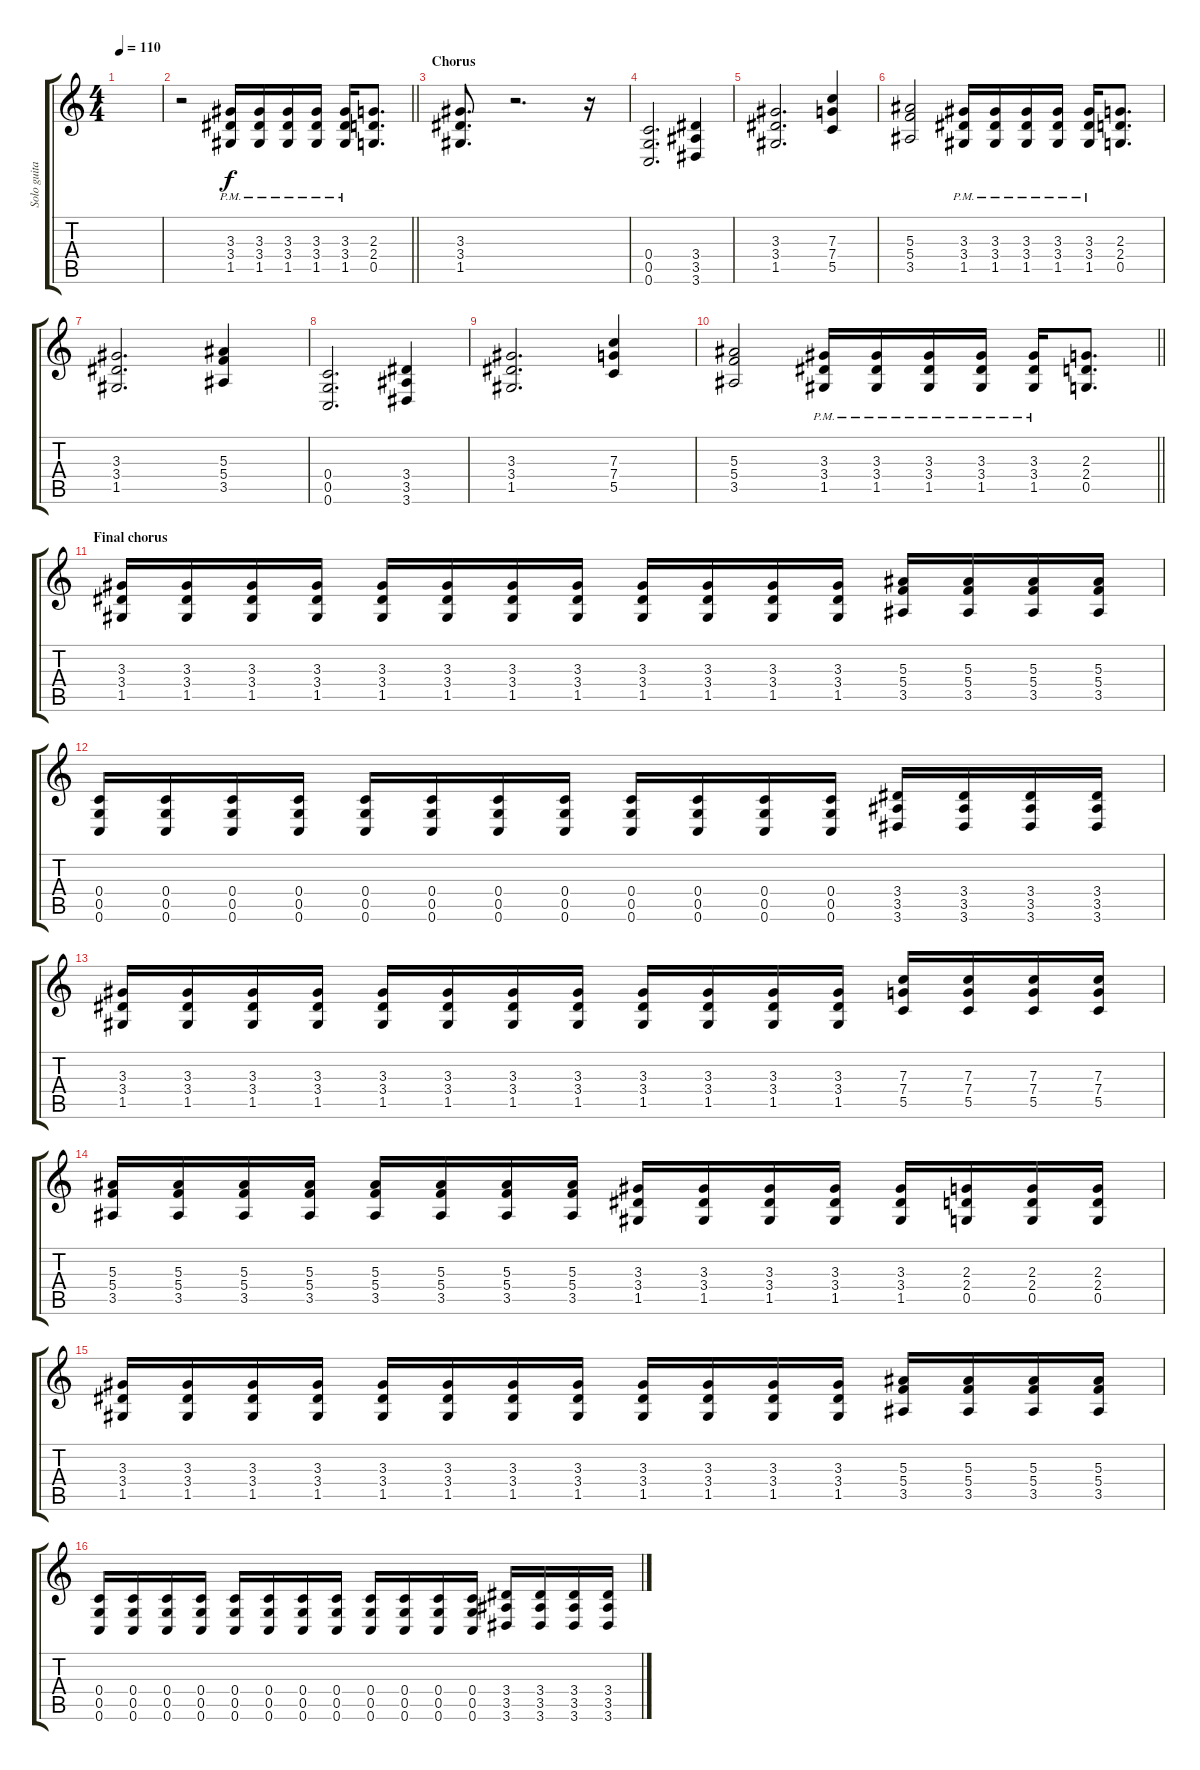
\track ("Solo guitar" "Solo guita") {instrument distortionguitar}
\staff {score tabs}
\tuning (D4 A3 F3 C3 G2 C2) {hide}
\ts (4 4)
\tempo 110
\clef g2
\ks c
|
\barLineRight lightlight
r.2 (3.3{pm} 3.4{pm} 1.5{pm}).16 (3.3{pm} 3.4{pm} 1.5{pm}).16 (3.3{pm} 3.4{pm} 1.5{pm}).16 (3.3{pm} 3.4{pm} 1.5{pm}).16 (3.3{pm} 3.4{pm} 1.5{pm}).16 (2.3 2.4 0.5).8{d} |
\section ("" "Chorus")
(3.3 3.4 1.5).8{d} r.2{d} r.16 |
(0.4 0.5 0.6).2{d} (3.4 3.5 3.6).4 |
(3.3 3.4 1.5).2{d} (7.3 7.4 5.5).4 |
(5.3 5.4 3.5).2 (3.3{pm} 3.4{pm} 1.5{pm}).16 (3.3{pm} 3.4{pm} 1.5{pm}).16 (3.3{pm} 3.4{pm} 1.5{pm}).16 (3.3{pm} 3.4{pm} 1.5{pm}).16 (3.3{pm} 3.4{pm} 1.5{pm}).16 (2.3 2.4 0.5).8{d} |
(3.3 3.4 1.5).2{d} (5.3 5.4 3.5).4 |
(0.4 0.5 0.6).2{d} (3.4 3.5 3.6).4 |
(3.3 3.4 1.5).2{d} (7.3 7.4 5.5).4 |
\barLineRight lightlight
(5.3 5.4 3.5).2 (3.3{pm} 3.4{pm} 1.5{pm}).16 (3.3{pm} 3.4{pm} 1.5{pm}).16 (3.3{pm} 3.4{pm} 1.5{pm}).16 (3.3{pm} 3.4{pm} 1.5{pm}).16 (3.3{pm} 3.4{pm} 1.5{pm}).16 (2.3 2.4 0.5).8{d} |
\section ("" "Final chorus")
(3.3 3.4 1.5).16 (3.3 3.4 1.5).16 (3.3 3.4 1.5).16 (3.3 3.4 1.5).16 (3.3 3.4 1.5).16 (3.3 3.4 1.5).16 (3.3 3.4 1.5).16 (3.3 3.4 1.5).16 (3.3 3.4 1.5).16 (3.3 3.4 1.5).16 (3.3 3.4 1.5).16 (3.3 3.4 1.5).16 (5.3 5.4 3.5).16 (5.3 5.4 3.5).16 (5.3 5.4 3.5).16 (5.3 5.4 3.5).16 |
(0.4 0.5 0.6).16 (0.4 0.5 0.6).16 (0.4 0.5 0.6).16 (0.4 0.5 0.6).16 (0.4 0.5 0.6).16 (0.4 0.5 0.6).16 (0.4 0.5 0.6).16 (0.4 0.5 0.6).16 (0.4 0.5 0.6).16 (0.4 0.5 0.6).16 (0.4 0.5 0.6).16 (0.4 0.5 0.6).16 (3.4 3.5 3.6).16 (3.4 3.5 3.6).16 (3.4 3.5 3.6).16 (3.4 3.5 3.6).16 |
(3.3 3.4 1.5).16 (3.3 3.4 1.5).16 (3.3 3.4 1.5).16 (3.3 3.4 1.5).16 (3.3 3.4 1.5).16 (3.3 3.4 1.5).16 (3.3 3.4 1.5).16 (3.3 3.4 1.5).16 (3.3 3.4 1.5).16 (3.3 3.4 1.5).16 (3.3 3.4 1.5).16 (3.3 3.4 1.5).16 (7.3 7.4 5.5).16 (7.3 7.4 5.5).16 (7.3 7.4 5.5).16 (7.3 7.4 5.5).16 |
(5.3 5.4 3.5).16 (5.3 5.4 3.5).16 (5.3 5.4 3.5).16 (5.3 5.4 3.5).16 (5.3 5.4 3.5).16 (5.3 5.4 3.5).16 (5.3 5.4 3.5).16 (5.3 5.4 3.5).16 (3.3 3.4 1.5).16 (3.3 3.4 1.5).16 (3.3 3.4 1.5).16 (3.3 3.4 1.5).16 (3.3 3.4 1.5).16 (2.3 2.4 0.5).16 (2.3 2.4 0.5).16 (2.3 2.4 0.5).16 |
(3.3 3.4 1.5).16 (3.3 3.4 1.5).16 (3.3 3.4 1.5).16 (3.3 3.4 1.5).16 (3.3 3.4 1.5).16 (3.3 3.4 1.5).16 (3.3 3.4 1.5).16 (3.3 3.4 1.5).16 (3.3 3.4 1.5).16 (3.3 3.4 1.5).16 (3.3 3.4 1.5).16 (3.3 3.4 1.5).16 (5.3 5.4 3.5).16 (5.3 5.4 3.5).16 (5.3 5.4 3.5).16 (5.3 5.4 3.5).16 |
(0.4 0.5 0.6).16 (0.4 0.5 0.6).16 (0.4 0.5 0.6).16 (0.4 0.5 0.6).16 (0.4 0.5 0.6).16 (0.4 0.5 0.6).16 (0.4 0.5 0.6).16 (0.4 0.5 0.6).16 (0.4 0.5 0.6).16 (0.4 0.5 0.6).16 (0.4 0.5 0.6).16 (0.4 0.5 0.6).16 (3.4 3.5 3.6).16 (3.4 3.5 3.6).16 (3.4 3.5 3.6).16 (3.4 3.5 3.6).16
